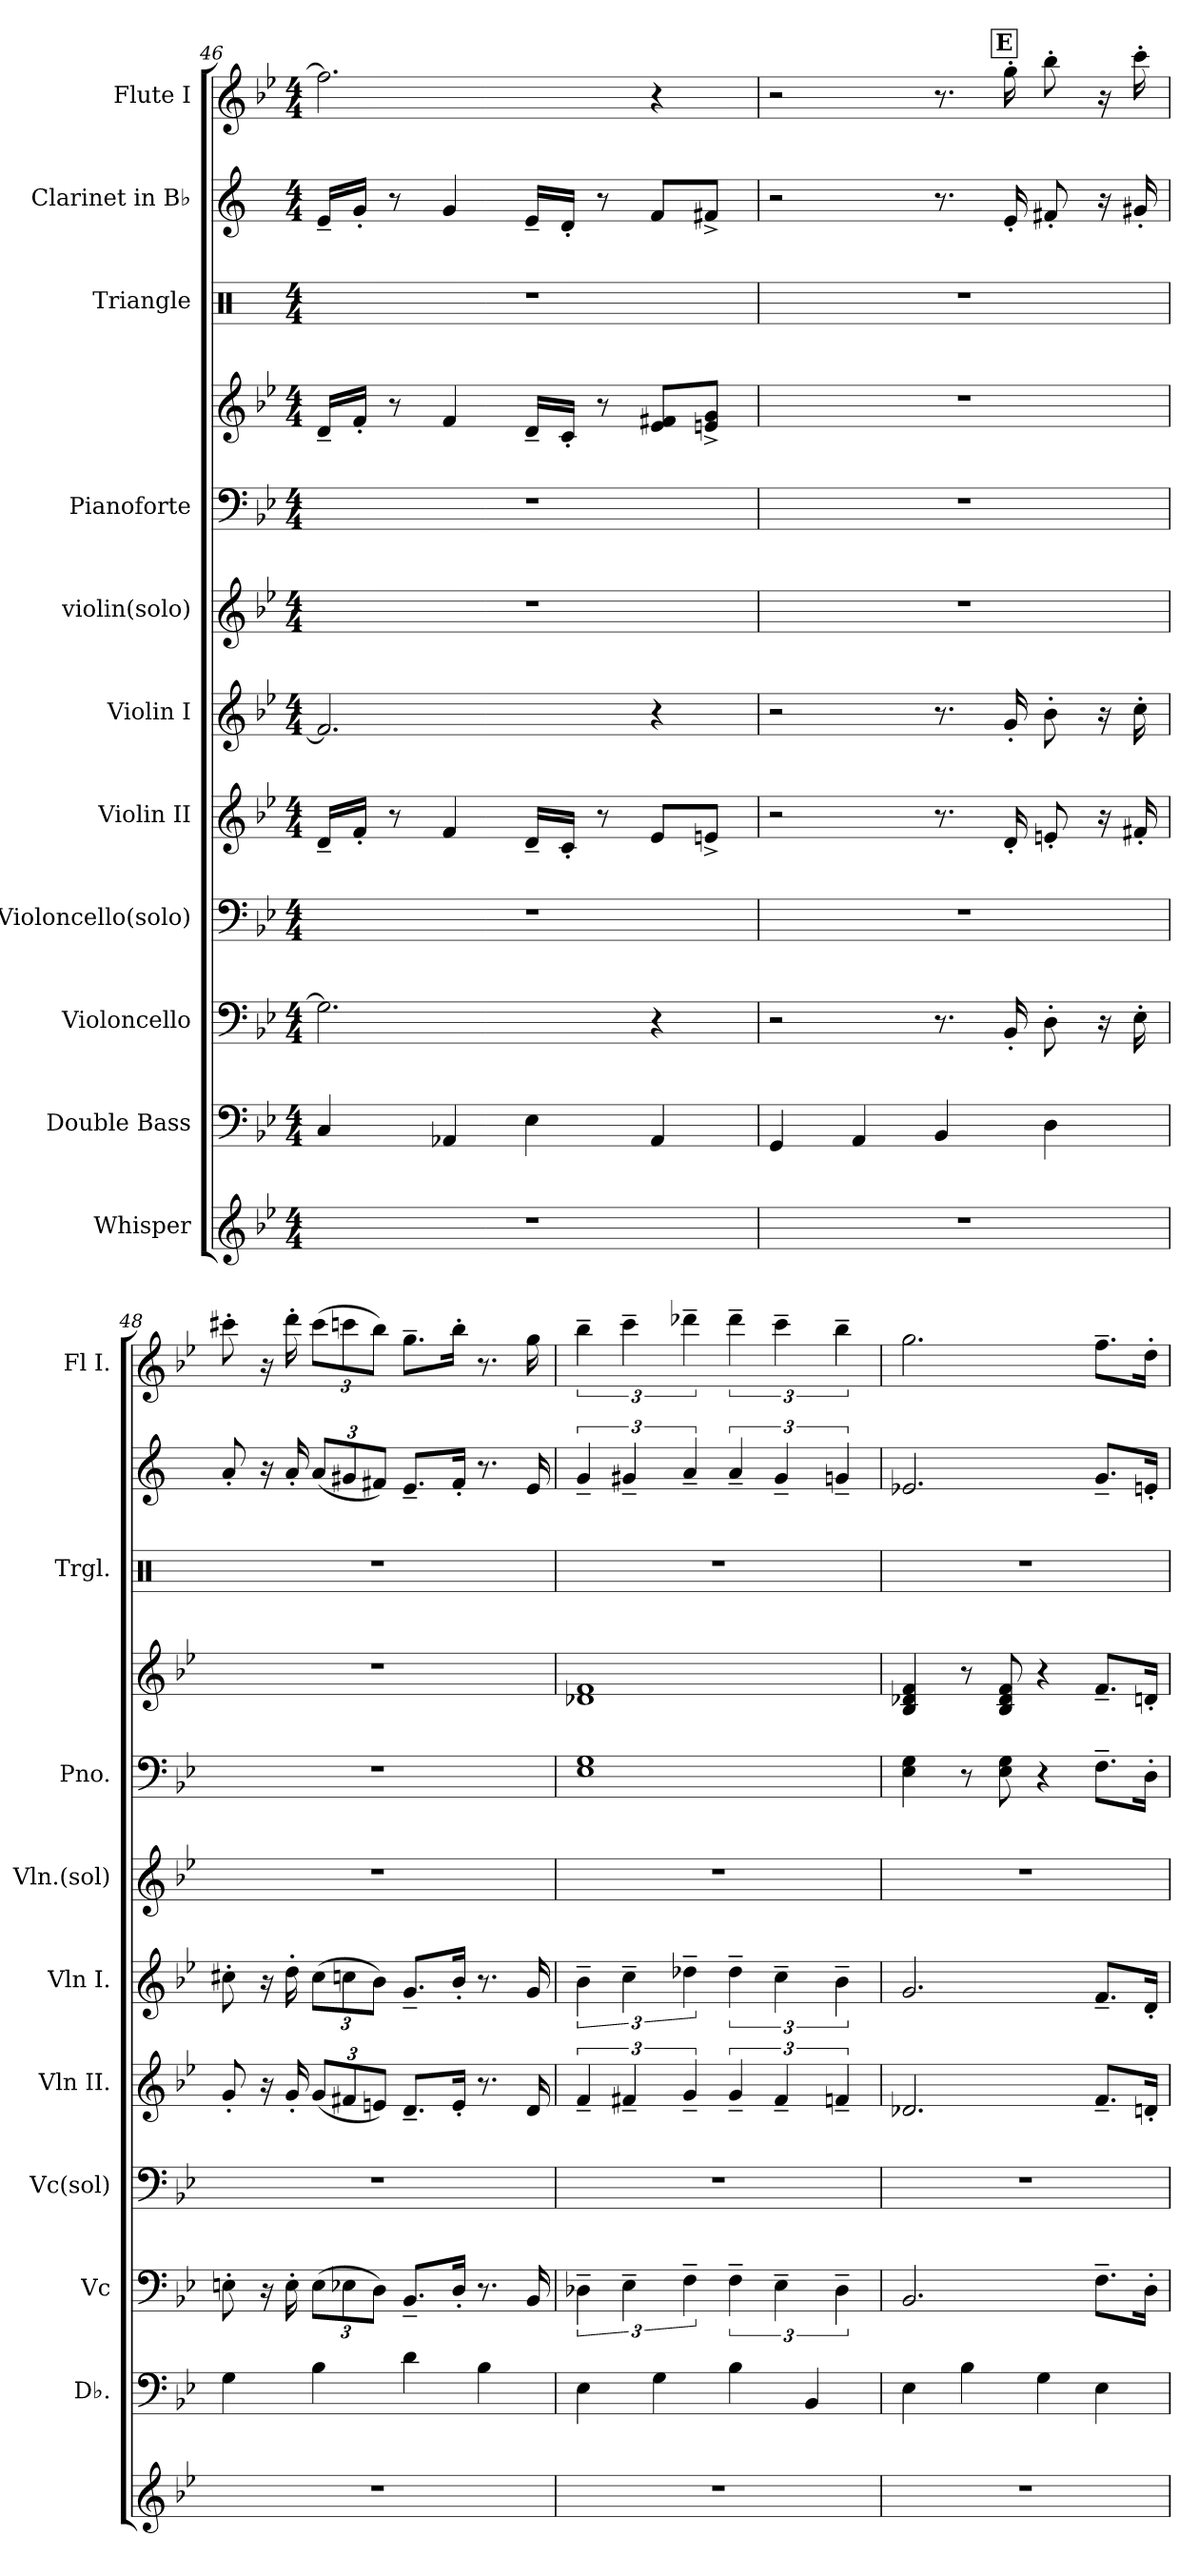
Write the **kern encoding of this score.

**kern	**kern	**kern	**kern	**kern	**kern	**kern	**kern	**kern	**kern	**kern	**kern
*part11	*part10	*part9	*part8	*part7	*part6	*part5	*part4	*part4	*part3	*part2	*part1
*staff12	*staff11	*staff10	*staff9	*staff8	*staff7	*staff6	*staff5	*staff4	*staff3	*staff2	*staff1
*I"Whisper	*I"Double Bass	*I"Violoncello	*I"Violoncello(solo)	*I"Violin II	*I"Violin I	*I"violin(solo)	*I"Pianoforte	*	*I"Triangle	*I"Clarinet in B♭	*I"Flute I
*	*I'Db.	*I'Vc	*I'Vc(sol)	*I'Vln II.	*I'Vln I.	*I'Vln.(sol)	*I'Pno.	*	*I'Trgl.	*	*I'Fl I.
!!LO:PB:g=z
*clefG2	*clefF4	*clefF4	*clefF4	*clefG2	*clefG2	*clefG2	*clefF4	*clefG2	*clefX	*clefG2	*clefG2
*	*ITrd7c12	*	*	*	*	*	*	*	*	*ITrd1c2	*
*k[b-e-]	*k[b-e-]	*k[b-e-]	*k[b-e-]	*k[b-e-]	*k[b-e-]	*k[b-e-]	*k[b-e-]	*k[b-e-]	*k[]	*k[b-e-]	*k[b-e-]
*M4/4	*M4/4	*M4/4	*M4/4	*M4/4	*M4/4	*M4/4	*M4/4	*M4/4	*M4/4	*M4/4	*M4/4
=46	=46	=46	=46	=46	=46	=46	=46	=46	=46	=46	=46
1r	4CC/	2.G-\]	1r	16d~/LL	2.f/]	1r	1r	16d~/LL	1r	16d~/LL	2.ff\]
.	.	.	.	16f'/JJ	.	.	.	16f'/JJ	.	16f'/JJ	.
.	.	.	.	8r	.	.	.	8r	.	8r	.
.	4AAA-X/	.	.	4f/	.	.	.	4f/	.	4f/	.
.	4EE-\	.	.	16d~/LL	.	.	.	16d~/LL	.	16d~/LL	.
.	.	.	.	16c'/JJ	.	.	.	16c'/JJ	.	16c'/JJ	.
.	.	.	.	8r	.	.	.	8r	.	8r	.
.	4AAA-/	4r	.	8e-/L	4r	.	.	8e-/ 8f#X/L	.	8e-/L	4r
.	.	.	.	8en^/J	.	.	.	8en/^ 8g/^J	.	8en^/J	.
!!LO:REH:place=s1:a:B:fs=14:t=E:qo=2.75
=47	=47	=47	=47	=47	=47	=47	=47	=47	=47	=47	=47
1r	4GGG/	2r	1r	2r	2r	1r	1r	1r	1r	2r	2r
.	4AAA/	.	.	.	.	.	.	.	.	.	.
.	4BBB-/	8.r	.	8.r	8.r	.	.	.	.	8.r	8.r
.	.	16BB-'/	.	16d'/	16g'/	.	.	.	.	16d'/	16gg'\
.	4DD\	8D'\	.	8en'/	8b-'\	.	.	.	.	8en'/	8bb-'\
.	.	16r	.	16r	16r	.	.	.	.	16r	16r
.	.	16E-'\	.	16f#X'/	16cc'\	.	.	.	.	16f#X'/	16ccc'\
=48	=48	=48	=48	=48	=48	=48	=48	=48	=48	=48	=48
1r	4GG\	8En'\	1r	8g'/	8cc#X'\	1r	1r	1r	1r	8g'/	8ccc#X'\
.	.	16r	.	16r	16r	.	.	.	.	16r	16r
.	.	16E'\	.	16g'/	16dd'\	.	.	.	.	16g'/	16ddd'\
*	*	*Xbrackettup	*	*Xbrackettup	*Xbrackettup	*	*	*	*	*Xbrackettup	*Xbrackettup
.	4BB-\	(12E\L	.	(12g/L	(12cc#\L	.	.	.	.	(12g/L	(12ccc#\L
.	.	12E-X\	.	12f#X/	12ccn\	.	.	.	.	12f#X/	12cccn\
.	.	12D\J)	.	12en/J)	12b-\J)	.	.	.	.	12en/J)	12bb-\J)
.	4D\	8.BB-~/L	.	8.d~/L	8.g~/L	.	.	.	.	8.d~/L	8.gg~\L
.	.	16D'/Jk	.	16e'/Jk	16b-'/Jk	.	.	.	.	16e'/Jk	16bb-'\Jk
.	4BB-\	8.r	.	8.r	8.r	.	.	.	.	8.r	8.r
.	.	16BB-/	.	16d/	16g/	.	.	.	.	16d/	16gg\
!!LO:PB:g=z
=49	=49	=49	=49	=49	=49	=49	=49	=49	=49	=49	=49
*	*	*brackettup	*	*brackettup	*brackettup	*	*	*	*	*brackettup	*brackettup
1r	4EE-\	6D-X~\	1r	6f~/	6b-~\	1r	1E- 1G	1d-X 1f	1r	6f~/	6bb-~\
.	.	6E-~\	.	6f#X~/	6cc~\	.	.	.	.	6f#X~/	6ccc~\
.	4GG\	.	.	.	.	.	.	.	.	.	.
.	.	6F~\	.	6g~/	6dd-X~\	.	.	.	.	6g~/	6ddd-X~\
.	4BB-\	6F~\	.	6g~/	6dd-~\	.	.	.	.	6g~/	6ddd-~\
.	.	6E-~\	.	6f#~/	6cc~\	.	.	.	.	6f#~/	6ccc~\
.	4BBB-/	.	.	.	.	.	.	.	.	.	.
.	.	6D-~\	.	6fn~/	6b-~\	.	.	.	.	6fn~/	6bb-~\
=50	=50	=50	=50	=50	=50	=50	=50	=50	=50	=50	=50
1r	4EE-\	2.BB-/	1r	2.d-X/	2.g/	1r	4E-\ 4G\	4B-/ 4d-X/ 4f/	1r	2.d-X/	2.gg\
.	4BB-\	.	.	.	.	.	8r	8r	.	.	.
.	.	.	.	.	.	.	8E-\ 8G\	8B-/ 8d-/ 8f/	.	.	.
.	4GG\	.	.	.	.	.	4r	4r	.	.	.
.	4EE-\	8.F~\L	.	8.f~/L	8.f~/L	.	8.F~\L	8.f~/L	.	8.f~/L	8.ff~\L
.	.	16D'\Jk	.	16dn'/Jk	16d'/Jk	.	16D'\Jk	16dn'/Jk	.	16dn'/Jk	16dd'\Jk
=	=	=	=	=	=	=	=	=	=	=	=
*-	*-	*-	*-	*-	*-	*-	*-	*-	*-	*-	*-
